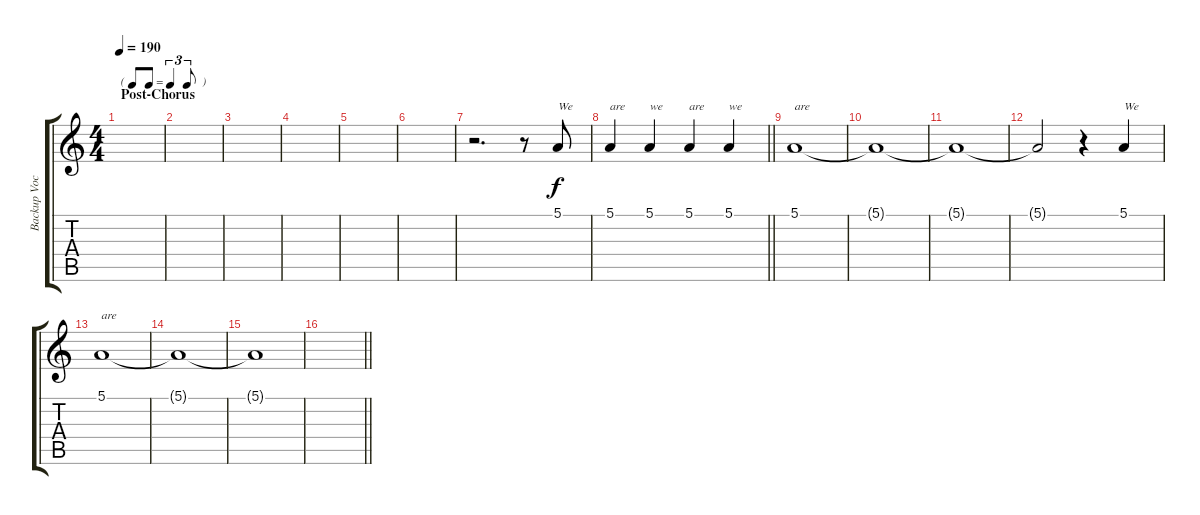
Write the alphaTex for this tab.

\track ("Backup Vocals" "Backup Voc") {instrument bassoon}
\staff {score tabs}
\tuning (E4 B3 G3 D3 A2 E2) {hide}
\ts (4 4)
\tf triplet8th
\section ("" "Post-Chorus")
\tempo 190
\clef g2
\ks c
|
|
|
|
|
|
r.2{d volume 11} r.8 5.1.8{txt "We" volume 14} |
\barLineRight lightlight
5.1.4{txt "are"} 5.1.4{txt "we"} 5.1.4{txt "are"} 5.1.4{txt "we"} |
5.1.1{txt "are"} |
5.1{t}.1 |
5.1{t}.1 |
5.1{t}.2 r.4 5.1.4{txt "We"} |
5.1.1{txt "are"} |
5.1{t}.1 |
5.1{t}.1 |
\barLineRight lightlight
